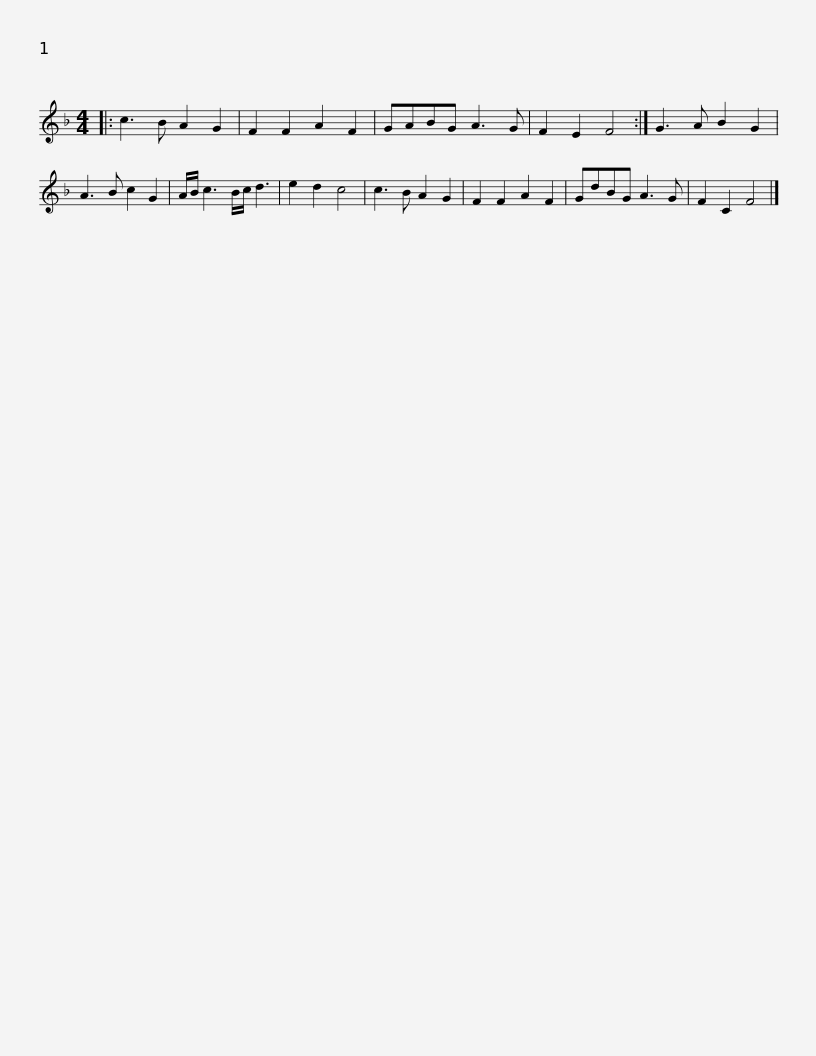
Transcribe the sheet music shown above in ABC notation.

X:1
L:1/8
M:4/4
I:linebreak $
K:F
V:1 treble
V:1
|: c3 B A2 G2 | F2 F2 A2 F2 | GABG A3 G | F2 E2 F4 :| G3 A B2 G2 | %5
 A3 B c2 G2 | A/B/ c3 B/c/ d3 | e2 d2 c4 |$ c3 B A2 G2 | F2 F2 A2 F2 | %10
 GdBG A3 G | F2 C2 F4 |] %12
